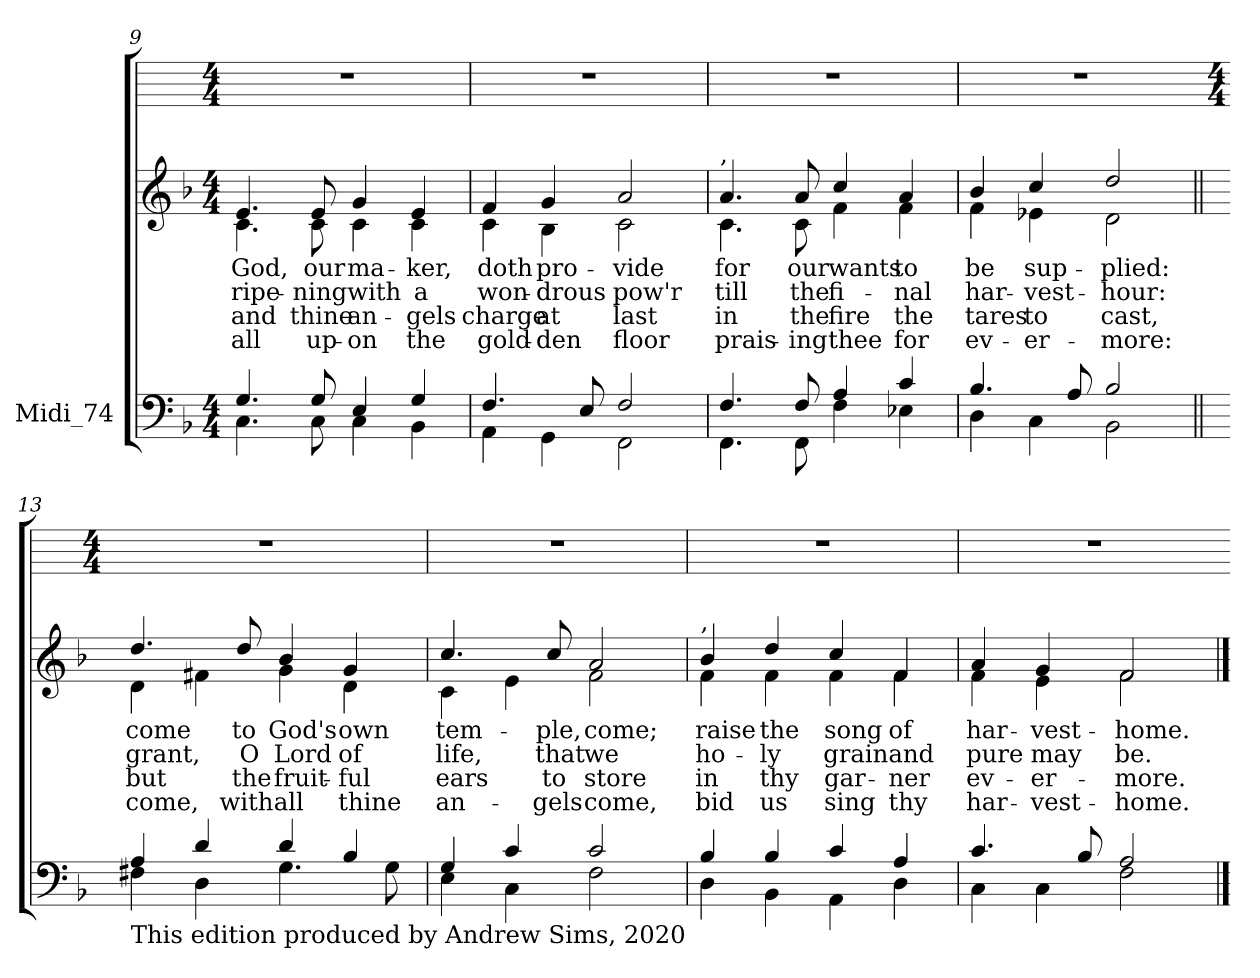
**kern	**kern	**text	**text	**text	**text	**kern
*part3	*part2	*part2	*part2	*part2	*part2	*part1
*staff3	*staff2	*staff2	*staff2	*staff2	*staff2	*staff1
*I"Midi_74	*	*	*	*	*	*
!!LO:LB:g=z
*clefF4	*clefG2	*	*	*	*	*
*k[b-]	*k[b-]	*	*	*	*	*
*F:	*F:	*	*	*	*	*
*M4/4	*M4/4	*	*	*	*	*M4/4
=9	=9	=9	=9	=9	=9	=9
*^	*	*	*	*	*	*
!	!	!	!LO:LY:b	!LO:LY:b	!LO:LY:b	!LO:LY:b	!
*	*	*^	*	*	*	*	*
4.G/	4.C\	4.e/	4.c\	God,	ripe-	-and	all	1r
!	!	!	!	!LO:LY:b	!LO:LY:b	!LO:LY:b	!LO:LY:b	!
8G/	8C\	8e/	8c\	our	ning	thine	up-	.
!	!	!	!	!LO:LY:b	!LO:LY:b	!LO:LY:b	!LO:LY:b	!
4E/	4C\	4g/	4c\	-ma-	-with	an-	-on	.
!	!	!	!	!LO:LY:b	!LO:LY:b	!LO:LY:b	!LO:LY:b	!
4G/	4BB-\	4e/	4c\	ker,	a	gels	the	.
=10	=10	=10	=10	=10	=10	=10	=10	=10
!	!	!	!	!LO:LY:b	!LO:LY:b	!LO:LY:b	!LO:LY:b	!
4.F/	4AA\	4f/	4c\	doth	won-	-charge	gold-	1r
!	!	!	!	!LO:LY:b	!LO:LY:b	!LO:LY:b	!LO:LY:b	!
.	4GG\	4g/	4B-\	-pro-	-drous	at	den	.
8E/	.	.	.	.	.	.	.	.
!	!	!	!	!LO:LY:b	!LO:LY:b	!LO:LY:b	!LO:LY:b	!
2F/	2FF\	2a/	2c\	vide	pow'r	last	floor	.
=11	=11	=11	=11	=11	=11	=11	=11	=11
!	!	!LO:TX:a:t=,	!	!	!	!	!	!
!	!	!	!	!LO:LY:b	!LO:LY:b	!LO:LY:b	!LO:LY:b	!
4.F/	4.FF\	4.a/	4.c\	for	till	in	prais-	1r
!	!	!	!	!LO:LY:b	!LO:LY:b	!LO:LY:b	!LO:LY:b	!
8F/	8FF\	8a/	8c\	-our	the	the	ing	.
!	!	!	!	!LO:LY:b	!LO:LY:b	!LO:LY:b	!LO:LY:b	!
4A/	4F\	4cc/	4f\	wants	fi-	-fire	thee	.
!	!	!	!	!LO:LY:b	!LO:LY:b	!LO:LY:b	!LO:LY:b	!
4c/	4E-X\	4a/	4f\	to	nal	the	for	.
=12	=12	=12	=12	=12	=12	=12	=12	=12
!	!	!	!	!LO:LY:b	!LO:LY:b	!LO:LY:b	!LO:LY:b	!
4.B-/	4D\	4b-/	4f\	be	har-	-tares	ev-	1r
!	!	!	!	!LO:LY:b	!LO:LY:b	!LO:LY:b	!LO:LY:b	!
.	4C\	4cc/	4e-X\	-sup-	-vest-	-to	er-	.
8A/	.	.	.	.	.	.	.	.
!	!	!	!	!LO:LY:b	!LO:LY:b	!LO:LY:b	!LO:LY:b	!
2B-/	2BB-\	2dd/	2d\	-plied:	hour:	cast,	more:	.
!!LO:LB:g=z
=13||	=13||	=13||	=13||	=13	=13	=13	=13	=13
*	*	*	*	*	*	*	*	*M4/4
!LO:TX:b:t=This edition produced by Andrew Sims, 2020	!	!	!	!	!	!	!	!
!	!	!	!	!LO:LY:b	!LO:LY:b	!LO:LY:b	!LO:LY:b	!
4A/	4F#X\	4.dd/	4d\	come	grant,	but	come,	1r
4d/	4D\	.	4f#X\	.	.	.	.	.
!	!	!	!	!LO:LY:b	!LO:LY:b	!LO:LY:b	!LO:LY:b	!
.	.	8dd/	.	to	O	the	with	.
!	!	!	!	!LO:LY:b	!LO:LY:b	!LO:LY:b	!LO:LY:b	!
4d/	4.G\	4b-/	4g\	God's	Lord	fruit-	-all	.
!	!	!	!	!LO:LY:b	!LO:LY:b	!LO:LY:b	!LO:LY:b	!
4B-/	.	4g/	4d\	own	of	ful	thine	.
.	8G\	.	.	.	.	.	.	.
=14	=14	=14	=14	=14	=14	=14	=14	=14
!	!	!	!	!LO:LY:b	!LO:LY:b	!LO:LY:b	!LO:LY:b	!
4G/	4E\	4.cc/	4c\	tem-	-life,	ears	an-	1r
4c/	4C\	.	4e\	.	.	.	.	.
!	!	!	!	!LO:LY:b	!LO:LY:b	!LO:LY:b	!LO:LY:b	!
.	.	8cc/	.	-ple,	that	to	gels	.
!	!	!	!	!LO:LY:b	!LO:LY:b	!LO:LY:b	!LO:LY:b	!
2c/	2F\	2a/	2f\	come;	we	store	come,	.
=15	=15	=15	=15	=15	=15	=15	=15	=15
!	!	!LO:TX:a:t=,	!	!	!	!	!	!
!	!	!	!	!LO:LY:b	!LO:LY:b	!LO:LY:b	!LO:LY:b	!
4B-/	4D\	4b-/	4f\	raise	ho-	-in	bid	1r
!	!	!	!	!LO:LY:b	!LO:LY:b	!LO:LY:b	!LO:LY:b	!
4B-/	4BB-\	4dd/	4f\	the	ly	thy	us	.
!	!	!	!	!LO:LY:b	!LO:LY:b	!LO:LY:b	!LO:LY:b	!
4c/	4AA\	4cc/	4f\	song	grain	gar-	-sing	.
!	!	!	!	!LO:LY:b	!LO:LY:b	!LO:LY:b	!LO:LY:b	!
4A/	4D\	4f/	4f\	of	and	ner	thy	.
=16	=16	=16	=16	=16	=16	=16	=16	=16
!	!	!	!	!LO:LY:b	!LO:LY:b	!LO:LY:b	!LO:LY:b	!
4.c/	4C\	4a/	4f\	har-	-pure	ev-	-har-	1r
!	!	!	!	!LO:LY:b	!LO:LY:b	!LO:LY:b	!LO:LY:b	!
.	4C\	4g/	4e\	-vest-	-may	er-	-vest-	.
8B-/	.	.	.	.	.	.	.	.
!	!	!	!	!LO:LY:b	!LO:LY:b	!LO:LY:b	!LO:LY:b	!
2A/	2F\	2f/	2f\	-home.	be.	more.	home.	.
*v	*v	*	*	*	*	*	*	*
*	*v	*v	*	*	*	*	*
==	==	=	=	=	=	=
*-	*-	*-	*-	*-	*-	*-
